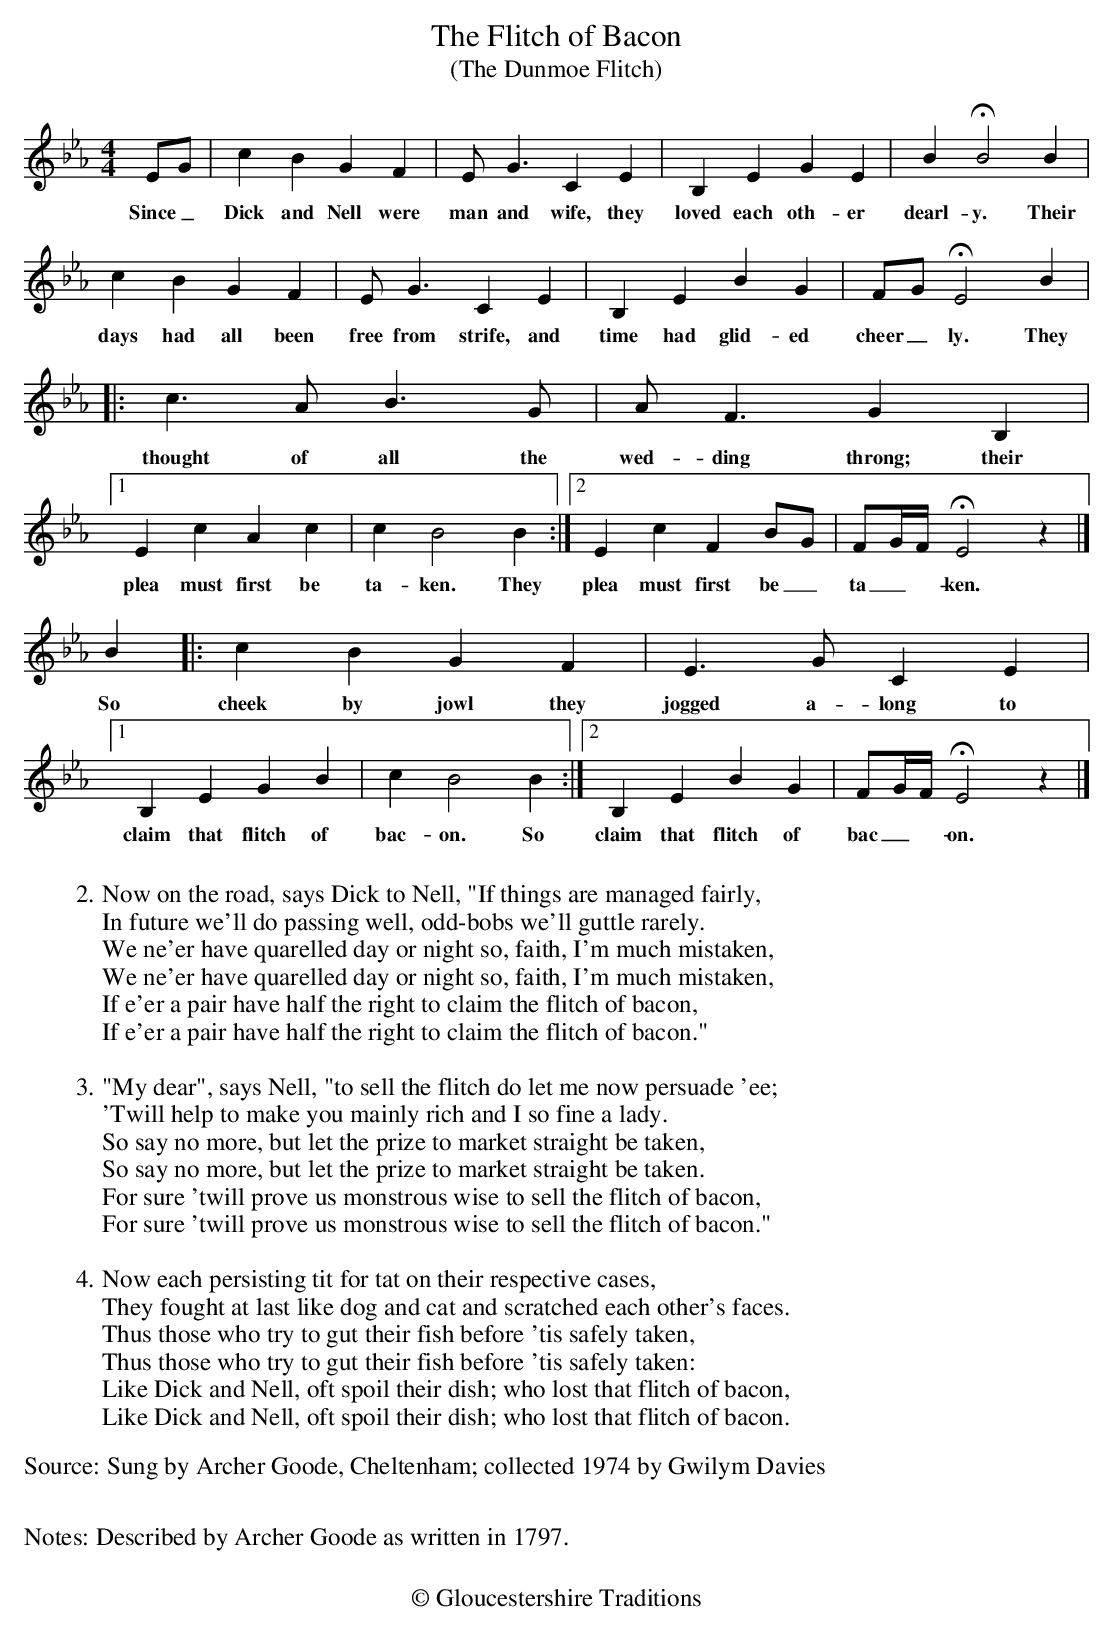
X:1
T:The Flitch of Bacon
T:(The Dunmoe Flitch)
M:4/4
L:1/4
K:Eb
E/G/ | cBGF | E<G CE | B,EGE | B HB2 B |
w:Since _Dick and Nell were man and wife, they loved each oth-er dearl-y. Their
cBGF | E<G CE | B,EBG | F/G/ HE2 B |
w:days had all been free from strife, and time had glid-ed cheer_ly. They
|:c>AB>G | A<FGB, |1 EcAc | c B2 B  :|2 EcF B/G/ | F/G/4F/4 HE2z |]
w:thought of all the wed-ding throng; their plea must first be ta-ken. They plea must first be_ ta_-ken.
B |: cBGF | E>G CE |1 B,EGB | cB2 B :|2 B,EBG | F/G/4F/4 HE2 z |]
w:So cheek by jowl they jogged a-long to claim that flitch of bac-on. So  claim that flitch of bac_-on.
W:
W:2. Now on the road, says Dick to Nell, "If things are managed fairly,
W:In future we'll do passing well, odd-bobs we'll guttle rarely.
W:We ne'er have quarelled day or night so, faith, I'm much mistaken,
W:We ne'er have quarelled day or night so, faith, I'm much mistaken,
W:If e'er a pair have half the right to claim the flitch of bacon,
W:If e'er a pair have half the right to claim the flitch of bacon."
W:
W:3. "My dear", says Nell, "to sell the flitch do let me now persuade 'ee;
W:'Twill help to make you mainly rich and I so fine a lady.
W:So say no more, but let the prize to market straight be taken,
W:So say no more, but let the prize to market straight be taken.
W:For sure 'twill prove us monstrous wise to sell the flitch of bacon,
W:For sure 'twill prove us monstrous wise to sell the flitch of bacon."
W:
W:4. Now each persisting tit for tat on their respective cases,
W:They fought at last like dog and cat and scratched each other's faces.
W:Thus those who try to gut their fish before 'tis safely taken,
W:Thus those who try to gut their fish before 'tis safely taken:
W:Like Dick and Nell, oft spoil their dish; who lost that flitch of bacon,
W:Like Dick and Nell, oft spoil their dish; who lost that flitch of bacon.
W:

%%center © Gloucestershire Traditions
W:
